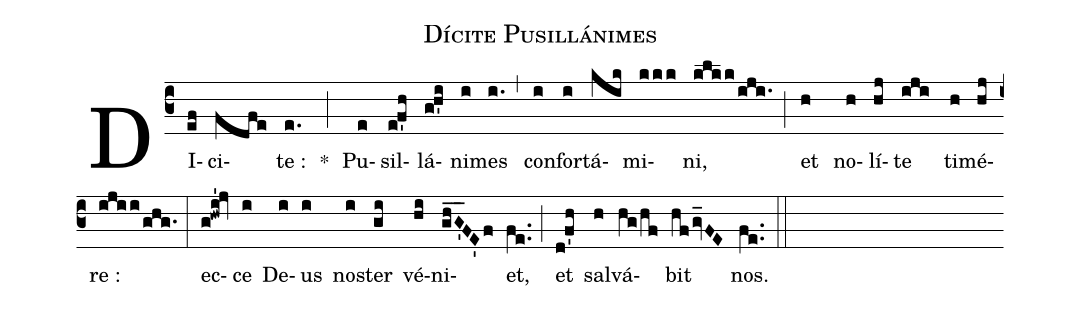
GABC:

name:Dícite Pusillánimes;
%%
(c3) DI(ef)ci(fdfe)te :(e.) *(;)
Pu(e)sil(e!f'h)lá-(g!h'i)ni(i)mes(i.) (,)
con(i)for(i)tá-(kik)mi(kkk)ni,(klkk/iji.) (;)
et(h) no(h)lí(hj)te(iji) ti(h)mé(hj)re :(ijii/ghg.) (:)
ec(g!hwi'!jv)ce(i) De(i)us(i) no(i)ster(gi) vé(hi)ni(ghG'__FE'f)et,(fe..) (;)
et(d!f'h) sal(h)vá(hg/hf)bit(hf/gv_FE) nos.(fe..) (::)
